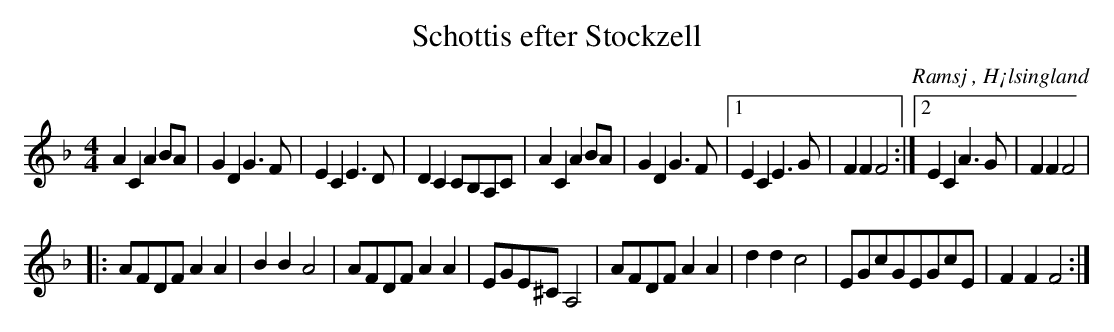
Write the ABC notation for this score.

X:1
T: Schottis efter Stockzell
O: Ramsj , H¡lsingland
M: 4/4
L: 1/8
K: F
A2 C2 A2 BA|G2 D2 G2>F2|E2 C2 E2>D2|D2 C2 CB,A,C|A2 C2 A2 BA|G2 D2 G2>F2|1 E2 C2 E2>G2|F2 F2 F4:|2 E2 C2 A2>G2|F2 F2 F4|
|:AFDF A2 A2| B2 B2 A4|AFDF A2 A2|EGE^CA,4|AFDF A2 A2| d2 d2 c4|EGcGEGcE|F2 F2 F4:|
